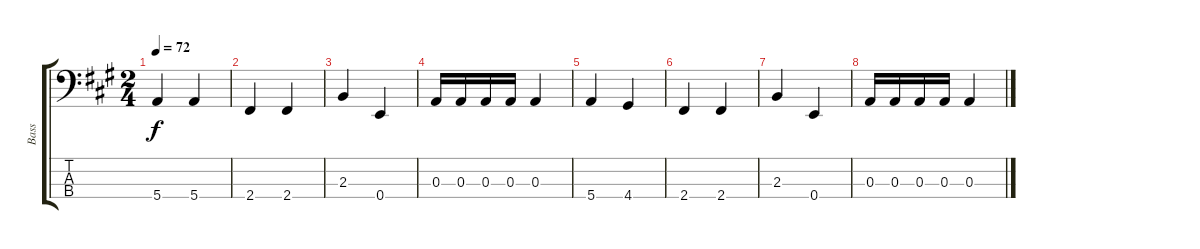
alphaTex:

\track ("Bass" "Bass") {instrument electricbassfinger}
\staff {score tabs}
\tuning (G2 D2 A1 E1) {hide}
\ts (2 4)
\tempo 72
\clef f4
\ks a
5.4.4{dy f} 5.4.4 |
2.4.4 2.4.4 |
2.3.4 0.4.4 |
0.3.16 0.3.16 0.3.16 0.3.16 0.3.4 |
5.4.4 4.4.4 |
2.4.4 2.4.4 |
2.3.4 0.4.4 |
0.3.16 0.3.16 0.3.16 0.3.16 0.3.4
